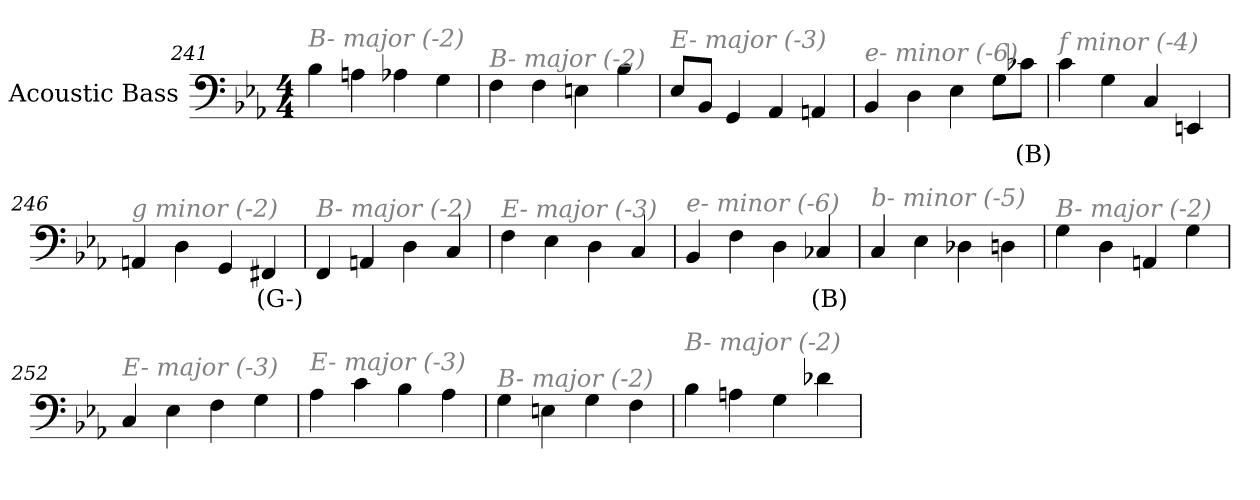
**kern	**text
*part1	*part1
*staff1	*staff1
*I"Acoustic Bass	*
*clefF4	*
*ITrd7c12	*
*k[b-e-a-]	*
*E-:	*
*M4/4	*
=241	=241
!LO:TX:i:color=#808080:t=B- major (-2)	!
4BB-	.
4AAn	.
4AA-X	.
4GG	.
=242	=242
!LO:TX:i:color=#808080:t=B- major (-2)	!
4FF	.
4FF	.
4EEn	.
4BB-	.
=243	=243
!LO:TX:i:color=#808080:t=E- major (-3)	!
8EE-L	.
8BBB-J	.
4GGG	.
4AAA-	.
4AAAn	.
=244	=244
!LO:TX:i:color=#808080:t=e- minor (-6)	!
4BBB-	.
4DD	.
4EE-	.
8GGL	.
8C-XiJ	(B)
=245	=245
!LO:TX:i:color=#808080:t=f minor (-4)	!
4C	.
4GG	.
4CC	.
4EEEn	.
=246	=246
!LO:TX:i:color=#808080:t=g minor (-2)	!
4AAAn	.
4DD	.
4GGG	.
4FFF#Xi	(G-)
=247	=247
!LO:TX:i:color=#808080:t=B- major (-2)	!
4FFF	.
4AAAn	.
4DD	.
4CC	.
=248	=248
!LO:TX:i:color=#808080:t=E- major (-3)	!
4FF	.
4EE-	.
4DD	.
4CC	.
=249	=249
!LO:TX:i:color=#808080:t=e- minor (-6)	!
4BBB-	.
4FF	.
4DD	.
4CC-Xi	(B)
=250	=250
!LO:TX:i:color=#808080:t=b- minor (-5)	!
4CC	.
4EE-	.
4DD-X	.
4DDn	.
=251	=251
!LO:TX:i:color=#808080:t=B- major (-2)	!
4GG	.
4DD	.
4AAAn	.
4GG	.
=252	=252
!LO:TX:i:color=#808080:t=E- major (-3)	!
4CC	.
4EE-	.
4FF	.
4GG	.
=253	=253
!LO:TX:i:color=#808080:t=E- major (-3)	!
4AA-	.
4C	.
4BB-	.
4AA-	.
=254	=254
!LO:TX:i:color=#808080:t=B- major (-2)	!
4GG	.
4EEn	.
4GG	.
4FF	.
=255	=255
!LO:TX:i:color=#808080:t=B- major (-2)	!
4BB-	.
4AAn	.
4GG	.
4D-X	.
=	=
*-	*-
